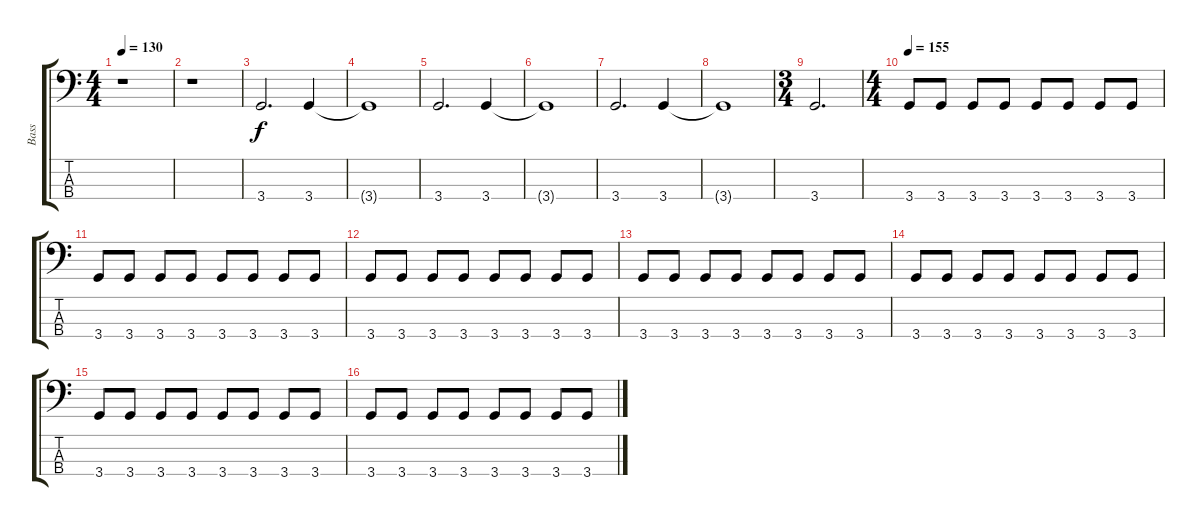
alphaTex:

\track ("Bass" "Bass") {instrument electricbasspick}
\staff {score tabs}
\tuning (G2 D2 A1 E1) {hide}
\ts (4 4)
\tempo 130
\clef f4
\ks c
r.1{dy f} |
r.1 |
3.4.2{d} 3.4.4 |
3.4{t}.1 |
3.4.2{d} 3.4.4 |
3.4{t}.1 |
3.4.2{d} 3.4.4 |
3.4{t}.1 |
\ts (3 4)
3.4.2{d} |
\ts (4 4)
\tempo 155
3.4.8 3.4.8 3.4.8 3.4.8 3.4.8 3.4.8 3.4.8 3.4.8 |
3.4.8 3.4.8 3.4.8 3.4.8 3.4.8 3.4.8 3.4.8 3.4.8 |
3.4.8 3.4.8 3.4.8 3.4.8 3.4.8 3.4.8 3.4.8 3.4.8 |
3.4.8 3.4.8 3.4.8 3.4.8 3.4.8 3.4.8 3.4.8 3.4.8 |
3.4.8 3.4.8 3.4.8 3.4.8 3.4.8 3.4.8 3.4.8 3.4.8 |
3.4.8 3.4.8 3.4.8 3.4.8 3.4.8 3.4.8 3.4.8 3.4.8 |
3.4.8 3.4.8 3.4.8 3.4.8 3.4.8 3.4.8 3.4.8 3.4.8
